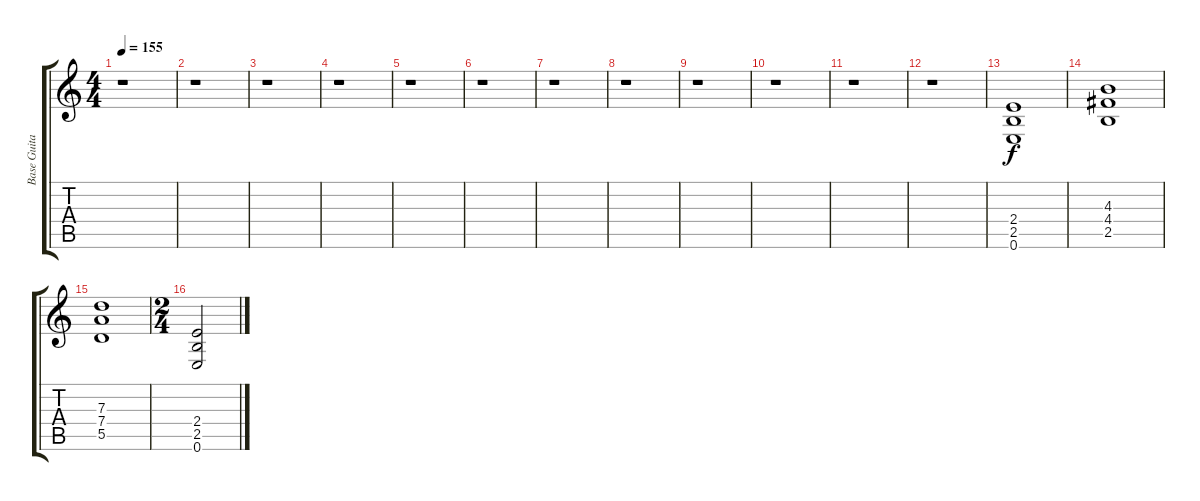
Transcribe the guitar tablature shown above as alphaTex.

\track ("Base Guitar" "Base Guita") {instrument distortionguitar}
\staff {score tabs}
\tuning (E4 B3 G3 D3 A2 E2) {hide}
\ts (4 4)
\tempo 155
\clef g2
\ks c
r.1{dy f} |
r.1 |
r.1 |
r.1 |
r.1 |
r.1 |
r.1 |
r.1 |
r.1 |
r.1 |
r.1 |
r.1 |
(2.4 2.5 0.6).1 |
(4.3 4.4 2.5).1 |
(7.3 7.4 5.5).1 |
\ts (2 4)
(2.4 2.5 0.6).2
